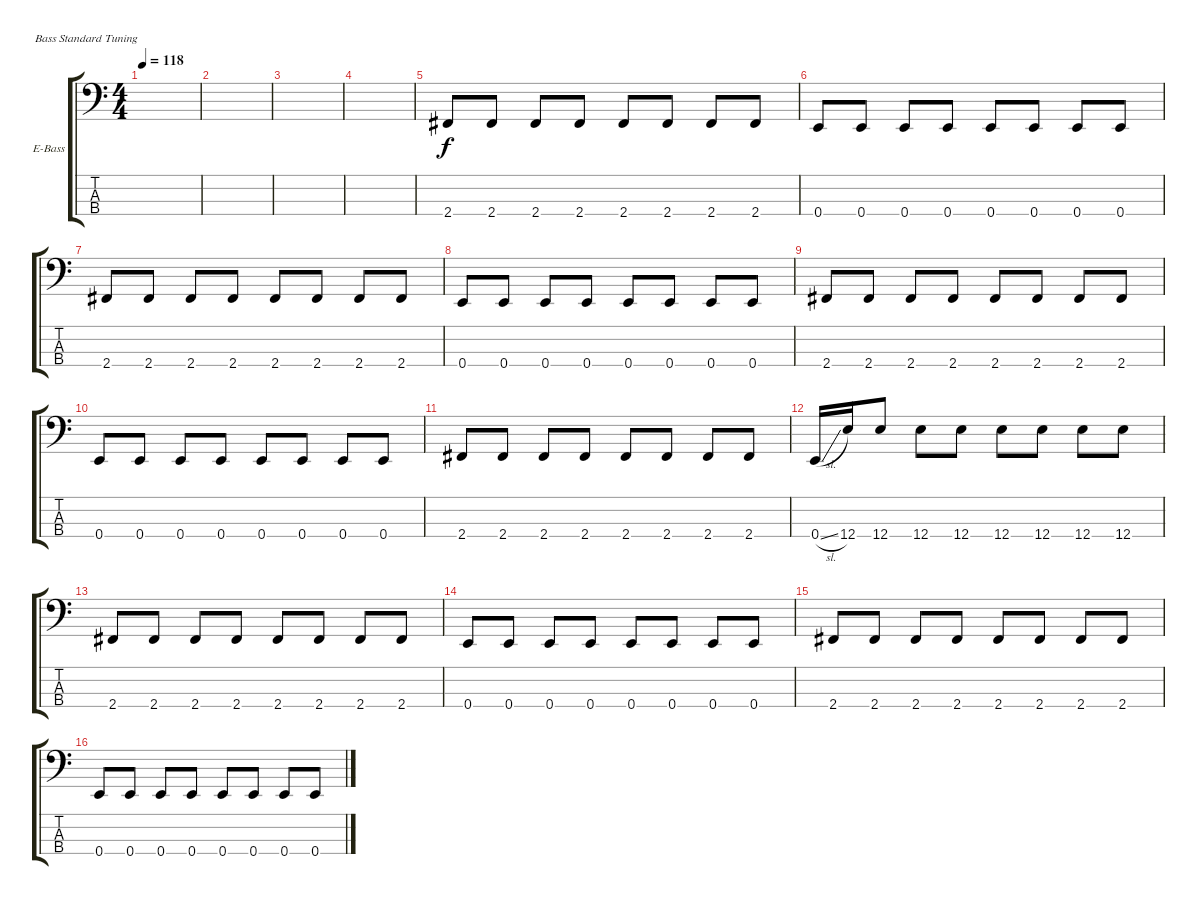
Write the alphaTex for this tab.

\defaultSystemsLayout 4
\bracketExtendMode groupsimilarinstruments
\firstSystemTrackNameOrientation horizontal
\otherSystemsTrackNameOrientation horizontal
\track ("Electric Bass" "E-Bass") {instrument electricbassfinger}
\staff {score tabs}
\tuning (G2 D2 A1 E1)
\ts (4 4)
\tempo 118
\clef f4
\scale
0.487395
\ks c
|
\scale
0.256303 |
\scale
0.256303 |
\scale
0.333333 |
\scale
0.333333 2.4.8 2.4.8 2.4.8 2.4.8 2.4.8 2.4.8 2.4.8 2.4.8 |
\scale
0.333333 0.4.8 0.4.8 0.4.8 0.4.8 0.4.8 0.4.8 0.4.8 0.4.8 |
\scale
0.333333 2.4.8 2.4.8 2.4.8 2.4.8 2.4.8 2.4.8 2.4.8 2.4.8 |
\scale
0.333333 0.4.8 0.4.8 0.4.8 0.4.8 0.4.8 0.4.8 0.4.8 0.4.8 |
\scale
0.333333 2.4.8 2.4.8 2.4.8 2.4.8 2.4.8 2.4.8 2.4.8 2.4.8 |
\scale
0.333333 0.4.8 0.4.8 0.4.8 0.4.8 0.4.8 0.4.8 0.4.8 0.4.8 |
\scale
0.333333 2.4.8 2.4.8 2.4.8 2.4.8 2.4.8 2.4.8 2.4.8 2.4.8 |
0.4{sl}.16 12.4.16 12.4.8 12.4.8 12.4.8 12.4.8 12.4.8 12.4.8 12.4.8 |
\scale
0.333333 2.4.8 2.4.8 2.4.8 2.4.8 2.4.8 2.4.8 2.4.8 2.4.8 |
\scale
0.333333 0.4.8 0.4.8 0.4.8 0.4.8 0.4.8 0.4.8 0.4.8 0.4.8 |
\scale
0.333333 2.4.8 2.4.8 2.4.8 2.4.8 2.4.8 2.4.8 2.4.8 2.4.8 |
\scale
0.333333 0.4.8 0.4.8 0.4.8 0.4.8 0.4.8 0.4.8 0.4.8 0.4.8
